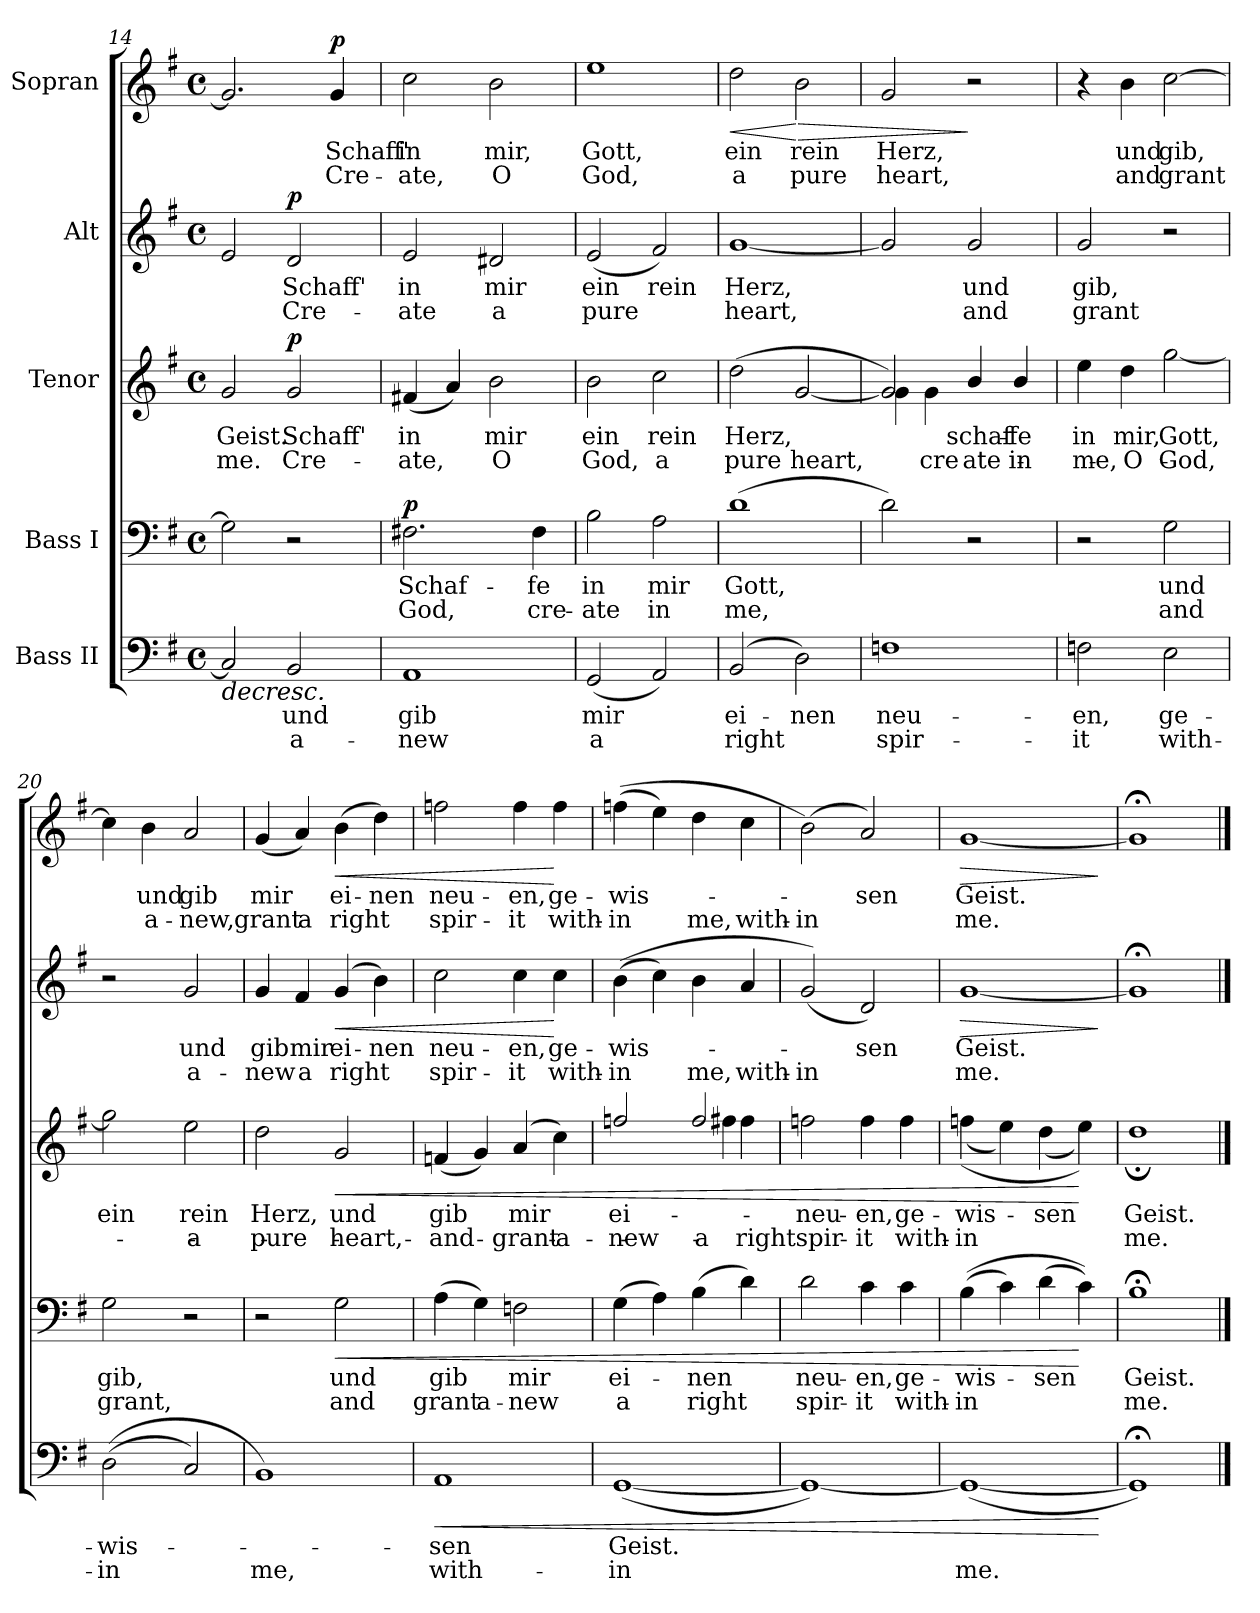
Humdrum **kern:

**kern	**text	**text	**dynam	**kern	**text	**text	**dynam	**kern	**text	**text	**dynam	**kern	**text	**text	**dynam	**kern	**text	**text	**dynam
*part5	*part5	*part5	*part5	*part4	*part4	*part4	*part4	*part3	*part3	*part3	*part3	*part2	*part2	*part2	*part2	*part1	*part1	*part1	*part1
*staff5	*staff5	*staff5	*staff5	*staff4	*staff4	*staff4	*staff4	*staff3	*staff3	*staff3	*staff3	*staff2	*staff2	*staff2	*staff2	*staff1	*staff1	*staff1	*staff1
*I"Bass II	*	*	*	*I"Bass I	*	*	*	*I"Tenor	*	*	*	*I"Alt	*	*	*	*I"Sopran	*	*	*
*clefF4	*	*	*	*clefF4	*	*	*	*clefG2	*	*	*	*clefG2	*	*	*	*clefG2	*	*	*
*k[f#]	*	*	*	*k[f#]	*	*	*	*k[f#]	*	*	*	*k[f#]	*	*	*	*k[f#]	*	*	*
*G:	*	*	*	*G:	*	*	*	*G:	*	*	*	*G:	*	*	*	*G:	*	*	*
*M4/4	*	*	*	*M4/4	*	*	*	*M4/4	*	*	*	*M4/4	*	*	*	*M4/4	*	*	*
*met(c)	*	*	*	*met(c)	*	*	*	*met(c)	*	*	*	*met(c)	*	*	*	*met(c)	*	*	*
=14	=14	=14	=14	=14	=14	=14	=14	=14	=14	=14	=14	=14	=14	=14	=14	=14	=14	=14	=14
!	!	!	!LO:HP:b	!	!	!	!	!	!LO:LY:b	!LO:LY:b	!	!	!	!	!	!	!	!	!
*	*	*	*	*	*	*	*	*^	*	*	*	*	*	*	*	*	*	*	*
2C/]	.	.	>	2G\]	.	.	.	1ryy	2g/	Geist.	me.	.	2e/	.	.	.	2.g/]	.	.	.
!	!LO:LY:b	!LO:LY:b	!	!	!	!	!	!	!	!LO:LY:b	!LO:LY:b	!LO:DY:b	!	!LO:LY:b	!LO:LY:b	!LO:DY:b	!	!	!	!
2BB/	und	a-	.	2r	.	.	.	.	2g/	Schaff'	Cre-	p	2d/	Schaff'	Cre-	p	.	.	.	.
!	!	!	!	!	!	!	!	!	!	!	!	!	!	!	!	!	!	!LO:LY:b	!LO:LY:b	!LO:DY:b
.	.	.	.	.	.	.	.	.	.	.	.	.	.	.	.	.	4g/	Schaff'	Cre-	p
=15	=15	=15	=15	=15	=15	=15	=15	=15	=15	=15	=15	=15	=15	=15	=15	=15	=15	=15	=15	=15
!	!LO:LY:b	!LO:LY:b	!	!	!LO:LY:b	!LO:LY:b	!LO:DY:b	!	!	!LO:LY:b	!LO:LY:b	!	!	!LO:LY:b	!LO:LY:b	!	!	!LO:LY:b	!LO:LY:b	!
1AA	gib	-new	.	2.F#X\	Schaf-	God,	p	1ryy	(>4f#X/	in	-ate,	.	2e/	in	-ate	.	2cc\	in	-ate,	.
.	.	.	.	.	.	.	.	.	4a/)	.	.	.	.	.	.	.	.	.	.	.
!	!	!	!	!	!	!	!	!	!	!LO:LY:b	!LO:LY:b	!	!	!LO:LY:b	!LO:LY:b	!	!	!LO:LY:b	!LO:LY:b	!
.	.	.	.	.	.	.	.	.	2b\	mir	O	.	2d#X/	mir	a	.	2b\	mir,	O	.
!	!	!	!	!	!LO:LY:b	!LO:LY:b	!	!	!	!	!	!	!	!	!	!	!	!	!	!
.	.	.	.	4F#\	-fe	cre-	.	.	.	.	.	.	.	.	.	.	.	.	.	.
=16	=16	=16	=16	=16	=16	=16	=16	=16	=16	=16	=16	=16	=16	=16	=16	=16	=16	=16	=16	=16
!	!LO:LY:b	!LO:LY:b	!	!	!LO:LY:b	!LO:LY:b	!	!	!	!LO:LY:b	!LO:LY:b	!	!	!LO:LY:b	!LO:LY:b	!	!	!LO:LY:b	!LO:LY:b	!
(<2GG/	mir	a	.	2B\	in	-ate	.	1ryy	2b\	ein	God,	.	(<2e/	ein	pure	.	1ee	Gott,	God,	.
!	!	!	!	!	!LO:LY:b	!LO:LY:b	!	!	!	!LO:LY:b	!LO:LY:b	!	!	!LO:LY:b	!	!	!	!	!	!
2AA/)	.	.	.	2A\	mir	in	.	.	2cc\	rein	a	.	2f#/)	rein	.	.	.	.	.	.
=17	=17	=17	=17	=17	=17	=17	=17	=17	=17	=17	=17	=17	=17	=17	=17	=17	=17	=17	=17	=17
!	!LO:LY:b	!LO:LY:b	!	!	!LO:LY:b	!LO:LY:b	!	!	!	!LO:LY:b	!LO:LY:b	!	!	!LO:LY:b	!LO:LY:b	!	!	!LO:LY:b	!LO:LY:b	!LO:HP:b
(>2BB/	ei-	right	.	(>1d	Gott,	me,	.	1ryy	(<2dd\	Herz,	pure	.	[1g	Herz,	heart,	.	2dd\	ein	a	<
!	!LO:LY:b	!	!	!	!	!	!	!	!	!	!LO:LY:b	!	!	!	!	!	!	!LO:LY:b	!LO:LY:b	!LO:HP:n=1:b
2D\)	-nen	.	.	.	.	.	.	.	[2g/	.	heart,	.	.	.	.	.	2b\	rein	pure	[ >
=18	=18	=18	=18	=18	=18	=18	=18	=18	=18	=18	=18	=18	=18	=18	=18	=18	=18	=18	=18	=18
!	!LO:LY:b	!LO:LY:b	!	!	!	!	!	!	!	!	!	!	!	!	!	!	!	!LO:LY:b	!LO:LY:b	!
*	*	*	*	*	*	*	*	*	*^	*	*	*	*	*	*	*	*	*	*	*
1Fn	neu-	spir-	.	2d\)	.	.	.	1ryy	2g/])	4g\	.	.	.	2g/]	.	.	.	2g/	Herz,	heart,	.
!	!	!	!	!	!	!	!	!	!	!	!	!LO:LY:b	!	!	!	!	!	!	!	!	!
.	.	.	.	.	.	.	.	.	.	4g\	.	cre-	.	.	.	.	.	.	.	.	.
!	!	!	!	!	!	!	!	!	!	!	!LO:LY:b	!LO:LY:b	!	!	!LO:LY:b	!LO:LY:b	!	!	!	!	!
.	.	.	.	2r	.	.	.	.	4b/	2ryy	schaf-	-ate	.	2g/	und	and	.	2r	.	.	]
!	!	!	!	!	!	!	!	!	!	!	!LO:LY:b	!LO:LY:b	!	!	!	!	!	!	!	!	!
.	.	.	.	.	.	.	.	.	4b/	.	-fe	in	.	.	.	.	.	.	.	.	.
*	*	*	*	*	*	*	*	*	*v	*v	*	*	*	*	*	*	*	*	*	*	*
!!LO:PB:g=z
=19	=19	=19	=19	=19	=19	=19	=19	=19	=19	=19	=19	=19	=19	=19	=19	=19	=19	=19	=19	=19
!	!LO:LY:b	!LO:LY:b	!	!	!	!	!	!	!	!LO:LY:b	!LO:LY:b	!	!	!LO:LY:b	!LO:LY:b	!	!	!	!	!
2Fn\	-en,	-it	.	2r	.	.	.	1ryy	4ee\	in	me,	.	2g/	gib,	grant	.	4r	.	.	.
!	!	!	!	!	!	!	!	!	!	!LO:LY:b	!LO:LY:b	!	!	!	!	!	!	!LO:LY:b	!LO:LY:b	!
.	.	.	.	.	.	.	.	.	4dd\	mir,	O	.	.	.	.	.	4b\	und	and	.
!	!LO:LY:b	!LO:LY:b	!	!	!LO:LY:b	!LO:LY:b	!	!	!	!LO:LY:b	!LO:LY:b	!	!	!	!	!	!	!LO:LY:b	!LO:LY:b	!
2E\	ge-	with-	.	2G\	und	and	.	.	[2gg\	Gott,	God,	.	2r	.	.	.	[2cc\	gib,	grant	.
!!LO:PB:g=z
=20	=20	=20	=20	=20	=20	=20	=20	=20	=20	=20	=20	=20	=20	=20	=20	=20	=20	=20	=20	=20
!	!LO:LY:b	!LO:LY:b	!	!	!LO:LY:b	!LO:LY:b	!	!	!	!LO:LY:b	!	!	!	!	!	!	!	!	!	!
(>(<2D\	-wis-	-in	.	2G\	gib,	grant,	.	1ryy	2gg\]	ein	.	.	2r	.	.	.	4cc\]	.	.	.
!	!	!	!	!	!	!	!	!	!	!	!	!	!	!	!	!	!	!LO:LY:b	!LO:LY:b	!
.	.	.	.	.	.	.	.	.	.	.	.	.	.	.	.	.	4b\	und	a-	.
!	!	!	!	!	!	!	!	!	!	!LO:LY:b	!LO:LY:b	!	!	!LO:LY:b	!LO:LY:b	!	!	!LO:LY:b	!LO:LY:b	!
2C/)	.	.	.	2r	.	.	.	.	2ee\	rein	a	.	2g/	und	a-	.	2a/	gib	-new,	.
=21	=21	=21	=21	=21	=21	=21	=21	=21	=21	=21	=21	=21	=21	=21	=21	=21	=21	=21	=21	=21
!	!	!LO:LY:b	!	!	!	!	!	!	!	!LO:LY:b	!LO:LY:b	!	!	!LO:LY:b	!LO:LY:b	!	!	!LO:LY:b	!LO:LY:b	!
1BB)	.	me,	.	2r	.	.	.	1ryy	2dd\	Herz,	pure	.	4g/	gib	-new	.	(<4g/	mir	grant	.
!	!	!	!	!	!	!	!	!	!	!	!	!	!	!LO:LY:b	!LO:LY:b	!	!	!	!LO:LY:b	!
.	.	.	.	.	.	.	.	.	.	.	.	.	4f#/	mir	a	.	4a/)	.	a	.
!	!	!	!	!	!LO:LY:b	!LO:LY:b	!LO:HP:b	!	!	!LO:LY:b	!LO:LY:b	!LO:HP:b	!	!LO:LY:b	!LO:LY:b	!LO:HP:b	!	!LO:LY:b	!LO:LY:b	!LO:HP:b
.	.	.	.	2G\	und	and	<	.	2g/	und	heart,	<	(>4g/	ei-	right	<	(>4b\	ei-	right	<
!	!	!	!	!	!	!	!	!	!	!	!	!	!	!LO:LY:b	!	!	!	!LO:LY:b	!	!
.	.	.	.	.	.	.	.	.	.	.	.	.	4b\)	-nen	.	.	4dd\)	-nen	.	.
=22	=22	=22	=22	=22	=22	=22	=22	=22	=22	=22	=22	=22	=22	=22	=22	=22	=22	=22	=22	=22
!	!LO:LY:b	!LO:LY:b	!LO:HP:b	!	!LO:LY:b	!LO:LY:b	!	!	!	!LO:LY:b	!LO:LY:b	!	!	!LO:LY:b	!LO:LY:b	!	!	!LO:LY:b	!LO:LY:b	!
1AA	-sen	with-	<	(<4A\	gib	grant	.	1ryy	(>4fn/	gib	and	.	2cc\	neu-	spir-	.	2ffn\	neu-	spir-	.
!	!	!	!	!	!	!LO:LY:b	!	!	!	!	!	!	!	!	!	!	!	!	!	!
.	.	.	.	4G\)	.	a-	.	.	4g/)	.	.	.	.	.	.	.	.	.	.	.
!	!	!	!	!	!LO:LY:b	!LO:LY:b	!	!	!	!LO:LY:b	!LO:LY:b	!	!	!LO:LY:b	!LO:LY:b	!	!	!LO:LY:b	!LO:LY:b	!
.	.	.	.	2Fn\	mir	-new	.	.	(>4a/	mir	grant	.	4cc\	-en,	-it	.	4ff\	-en,	-it	.
!	!	!	!	!	!	!	!	!	!	!	!LO:LY:b	!	!	!LO:LY:b	!LO:LY:b	!	!	!LO:LY:b	!LO:LY:b	!
.	.	.	.	.	.	.	.	.	4cc\)	.	a-	.	4cc\	ge-	with-	[	4ff\	ge-	with-	[
*	*	*	*	*	*	*	*	*v	*v	*	*	*	*	*	*	*	*	*	*	*
.	.	.	]	.	.	.	.	.	.	.	.	.	.	.	.	.	.	.	.
=23	=23	=23	=23	=23	=23	=23	=23	=23	=23	=23	=23	=23	=23	=23	=23	=23	=23	=23	=23
!	!LO:LY:b	!LO:LY:b	!	!	!LO:LY:b	!LO:LY:b	!	!	!LO:LY:b	!LO:LY:b	!	!	!LO:LY:b	!LO:LY:b	!	!	!LO:LY:b	!LO:LY:b	!
*	*	*	*	*	*	*	*	*^	*	*	*	*	*	*	*	*	*	*	*
*	*	*	*	*	*	*	*	*	*^	*	*	*	*	*	*	*	*	*	*	*
(>[1GG	Geist.	-in	.	(>4G\	ei-	a	.	1ryy	2ffn/	2ryy	ei-	-new	.	(>(<4b\	-wis-	-in	.	(>(<4ffn\	-wis-	-in	.
.	.	.	.	4A\)	.	.	.	.	.	.	.	.	.	4cc\)	.	.	.	4ee\)	.	.	.
!	!	!	!	!	!LO:LY:b	!LO:LY:b	!	!	!	!	!LO:LY:b	!	!	!	!	!	!	!	!	!	!
!	!	!	!	!	!	!	!	!	!	!	!	!LO:LY:b	!	!	!	!LO:LY:b	!	!	!	!LO:LY:b	!
.	.	.	.	(>4B\	-nen	right	.	.	2ff/	4ff#X\	.	a	.	4b\	.	me,	.	4dd\	.	me,	.
!	!	!	!	!	!	!	!	!	!	!	!	!LO:LY:b	!	!	!	!LO:LY:b	!	!	!	!LO:LY:b	!
.	.	.	.	4d\)	.	.	.	.	.	4ff#\	.	right	.	4a/	.	with-	.	4cc\	.	with-	.
=24	=24	=24	=24	=24	=24	=24	=24	=24	=24	=24	=24	=24	=24	=24	=24	=24	=24	=24	=24	=24	=24
!	!	!	!	!	!LO:LY:b	!LO:LY:b	!	!	!	!	!LO:LY:b	!LO:LY:b	!	!	!	!LO:LY:b	!	!	!	!LO:LY:b	!
*	*	*	*	*	*	*	*	*	*v	*v	*	*	*	*	*	*	*	*	*	*	*
1GG_)	.	.	.	2d\	neu-	spir-	.	1ryy	2ffn\	neu-	spir-	.	(>2g/)	.	-in	.	(>2b\)	.	-in	.
!	!	!	!	!	!LO:LY:b	!LO:LY:b	!	!	!	!LO:LY:b	!LO:LY:b	!	!	!LO:LY:b	!	!	!	!LO:LY:b	!	!
.	.	.	.	4c\	-en,	-it	.	.	4ff\	-en,	-it	.	2d/)	-sen	.	.	2a/)	-sen	.	.
!	!	!	!	!	!LO:LY:b	!LO:LY:b	!	!	!	!LO:LY:b	!LO:LY:b	!	!	!	!	!	!	!	!	!
.	.	.	.	4c\	ge-	with-	.	.	4ff\	ge-	with-	.	.	.	.	.	.	.	.	.
=25	=25	=25	=25	=25	=25	=25	=25	=25	=25	=25	=25	=25	=25	=25	=25	=25	=25	=25	=25	=25
!	!	!LO:LY:b	!	!	!LO:LY:b	!LO:LY:b	!	!	!	!LO:LY:b	!LO:LY:b	!	!	!LO:LY:b	!LO:LY:b	!LO:HP:b	!	!LO:LY:b	!LO:LY:b	!LO:HP:b
(>1GG_	.	me.	.	(>(<4B\	-wis-	-in	.	1ryy	(>(<4ffn\	-wis-	-in	.	[1g	Geist.	me.	>	[1g	Geist.	me.	>
.	.	.	.	4c\)	.	.	.	.	4ee\)	.	.	.	.	.	.	.	.	.	.	.
!	!	!	!	!	!LO:LY:b	!	!	!	!	!LO:LY:b	!	!	!	!	!	!	!	!	!	!
.	.	.	.	(>4d\	-sen	.	.	.	(>4dd\	-sen	.	.	.	.	.	.	.	.	.	.
.	.	.	.	4c\))	.	.	[	.	4ee\))	.	.	[	.	.	.	.	.	.	.	.
*	*	*	*	*	*	*	*	*v	*v	*	*	*	*	*	*	*	*	*	*	*
.	.	.	[	.	.	.	.	.	.	.	.	.	.	.	]	.	.	.	]
!!LO:PB:g=z
=26	=26	=26	=26	=26	=26	=26	=26	=26	=26	=26	=26	=26	=26	=26	=26	=26	=26	=26	=26
!	!	!	!	!	!LO:LY:b	!LO:LY:b	!	!	!LO:LY:b	!LO:LY:b	!	!	!	!	!	!	!	!	!
*	*	*	*	*	*	*	*	*^	*	*	*	*	*	*	*	*	*	*	*
1GG;<])	.	.	.	1B;<	Geist.	me.	.	1ryy	1dd;<	Geist.	me.	.	1g;<]	.	.	.	1g;<]	.	.	.
*	*	*	*	*	*	*	*	*v	*v	*	*	*	*	*	*	*	*	*	*	*
==	==	==	==	==	==	==	==	==	==	==	==	==	==	==	==	==	==	==	==
*-	*-	*-	*-	*-	*-	*-	*-	*-	*-	*-	*-	*-	*-	*-	*-	*-	*-	*-	*-
